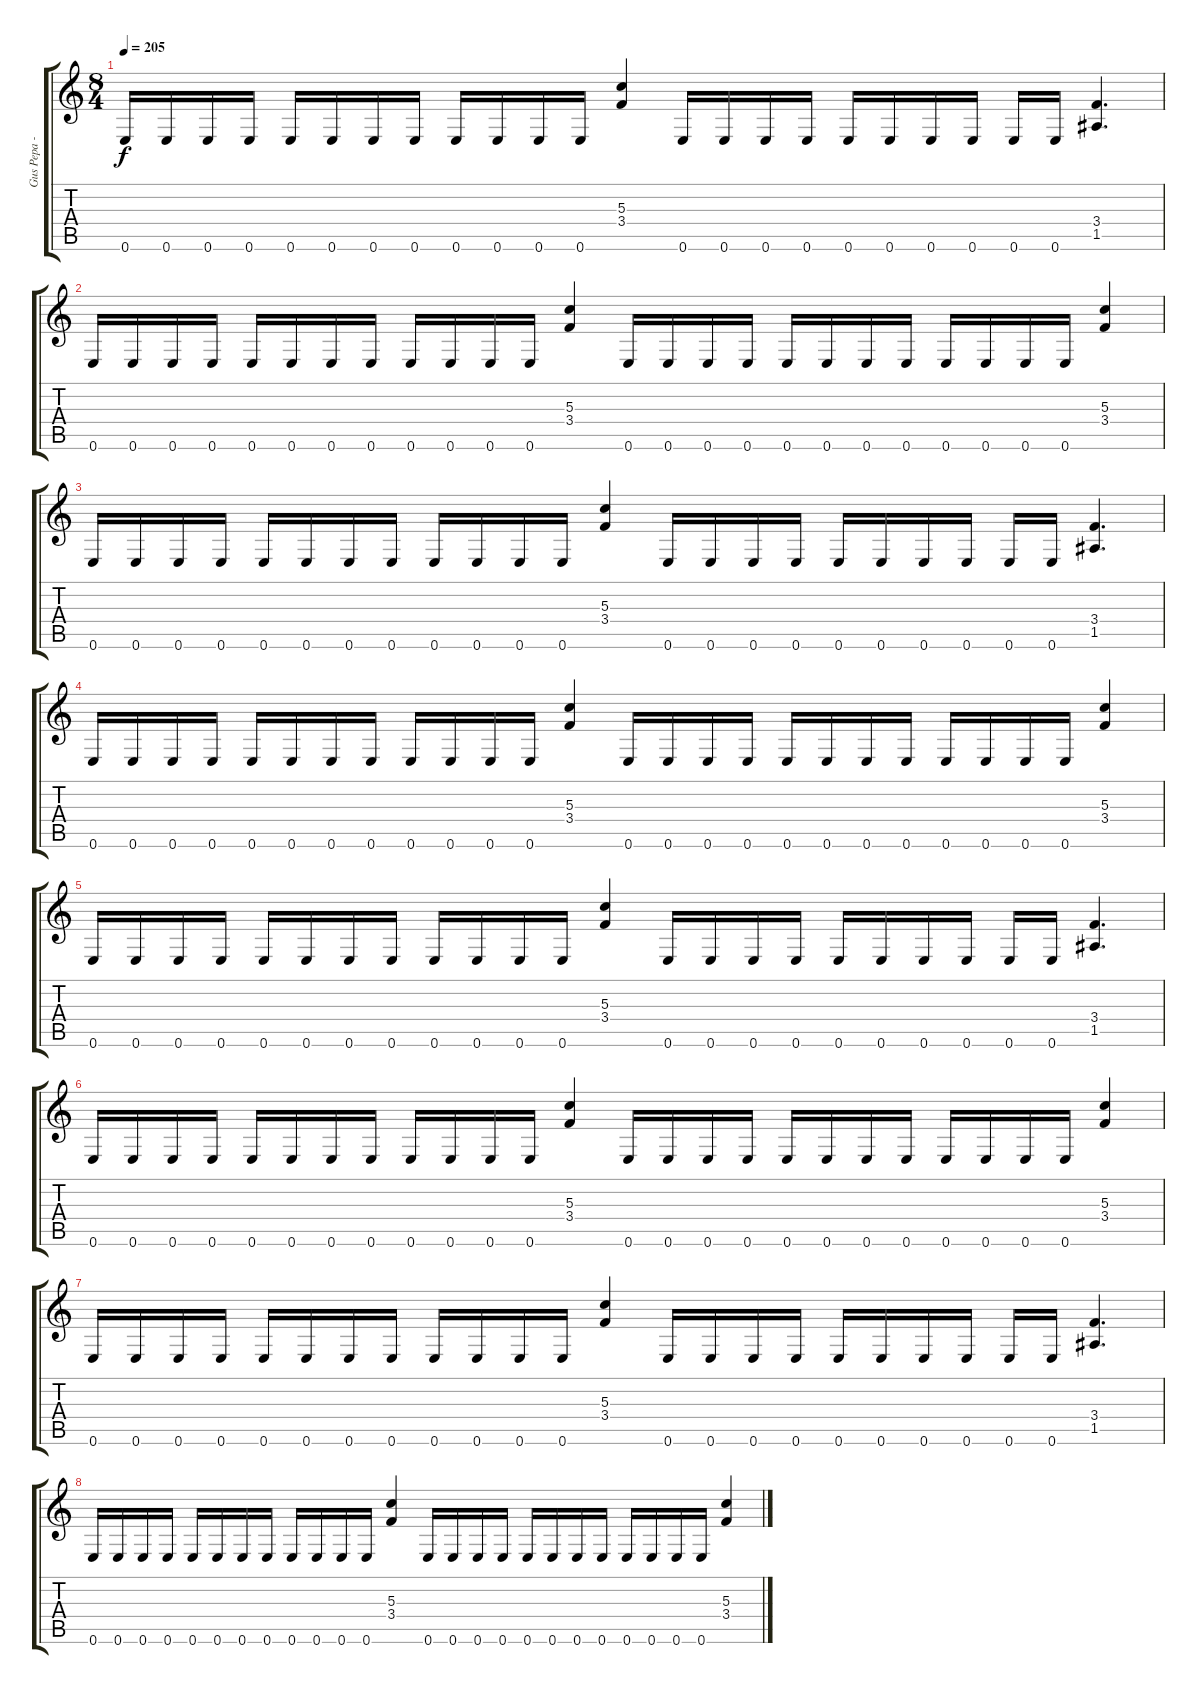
\track ("Gus Pepa - Guitar" "Gus Pepa -") {instrument distortionguitar}
\staff {score tabs}
\tuning (E4 B3 G3 D3 A2 E2) {hide}
\ts (8 4)
\tempo 205
\clef g2
\ks c
0.6.16{dy f} 0.6.16 0.6.16 0.6.16 0.6.16 0.6.16 0.6.16 0.6.16 0.6.16 0.6.16 0.6.16 0.6.16 (5.3 3.4).4 0.6.16 0.6.16 0.6.16 0.6.16 0.6.16 0.6.16 0.6.16 0.6.16 0.6.16 0.6.16 (3.4 1.5).4{d} |
0.6.16 0.6.16 0.6.16 0.6.16 0.6.16 0.6.16 0.6.16 0.6.16 0.6.16 0.6.16 0.6.16 0.6.16 (5.3 3.4).4 0.6.16 0.6.16 0.6.16 0.6.16 0.6.16 0.6.16 0.6.16 0.6.16 0.6.16 0.6.16 0.6.16 0.6.16 (5.3 3.4).4 |
0.6.16 0.6.16 0.6.16 0.6.16 0.6.16 0.6.16 0.6.16 0.6.16 0.6.16 0.6.16 0.6.16 0.6.16 (5.3 3.4).4 0.6.16 0.6.16 0.6.16 0.6.16 0.6.16 0.6.16 0.6.16 0.6.16 0.6.16 0.6.16 (3.4 1.5).4{d} |
0.6.16 0.6.16 0.6.16 0.6.16 0.6.16 0.6.16 0.6.16 0.6.16 0.6.16 0.6.16 0.6.16 0.6.16 (5.3 3.4).4 0.6.16 0.6.16 0.6.16 0.6.16 0.6.16 0.6.16 0.6.16 0.6.16 0.6.16 0.6.16 0.6.16 0.6.16 (5.3 3.4).4 |
0.6.16 0.6.16 0.6.16 0.6.16 0.6.16 0.6.16 0.6.16 0.6.16 0.6.16 0.6.16 0.6.16 0.6.16 (5.3 3.4).4 0.6.16 0.6.16 0.6.16 0.6.16 0.6.16 0.6.16 0.6.16 0.6.16 0.6.16 0.6.16 (3.4 1.5).4{d} |
0.6.16 0.6.16 0.6.16 0.6.16 0.6.16 0.6.16 0.6.16 0.6.16 0.6.16 0.6.16 0.6.16 0.6.16 (5.3 3.4).4 0.6.16 0.6.16 0.6.16 0.6.16 0.6.16 0.6.16 0.6.16 0.6.16 0.6.16 0.6.16 0.6.16 0.6.16 (5.3 3.4).4 |
0.6.16 0.6.16 0.6.16 0.6.16 0.6.16 0.6.16 0.6.16 0.6.16 0.6.16 0.6.16 0.6.16 0.6.16 (5.3 3.4).4 0.6.16 0.6.16 0.6.16 0.6.16 0.6.16 0.6.16 0.6.16 0.6.16 0.6.16 0.6.16 (3.4 1.5).4{d} |
0.6.16 0.6.16 0.6.16 0.6.16 0.6.16 0.6.16 0.6.16 0.6.16 0.6.16 0.6.16 0.6.16 0.6.16 (5.3 3.4).4 0.6.16 0.6.16 0.6.16 0.6.16 0.6.16 0.6.16 0.6.16 0.6.16 0.6.16 0.6.16 0.6.16 0.6.16 (5.3 3.4).4
